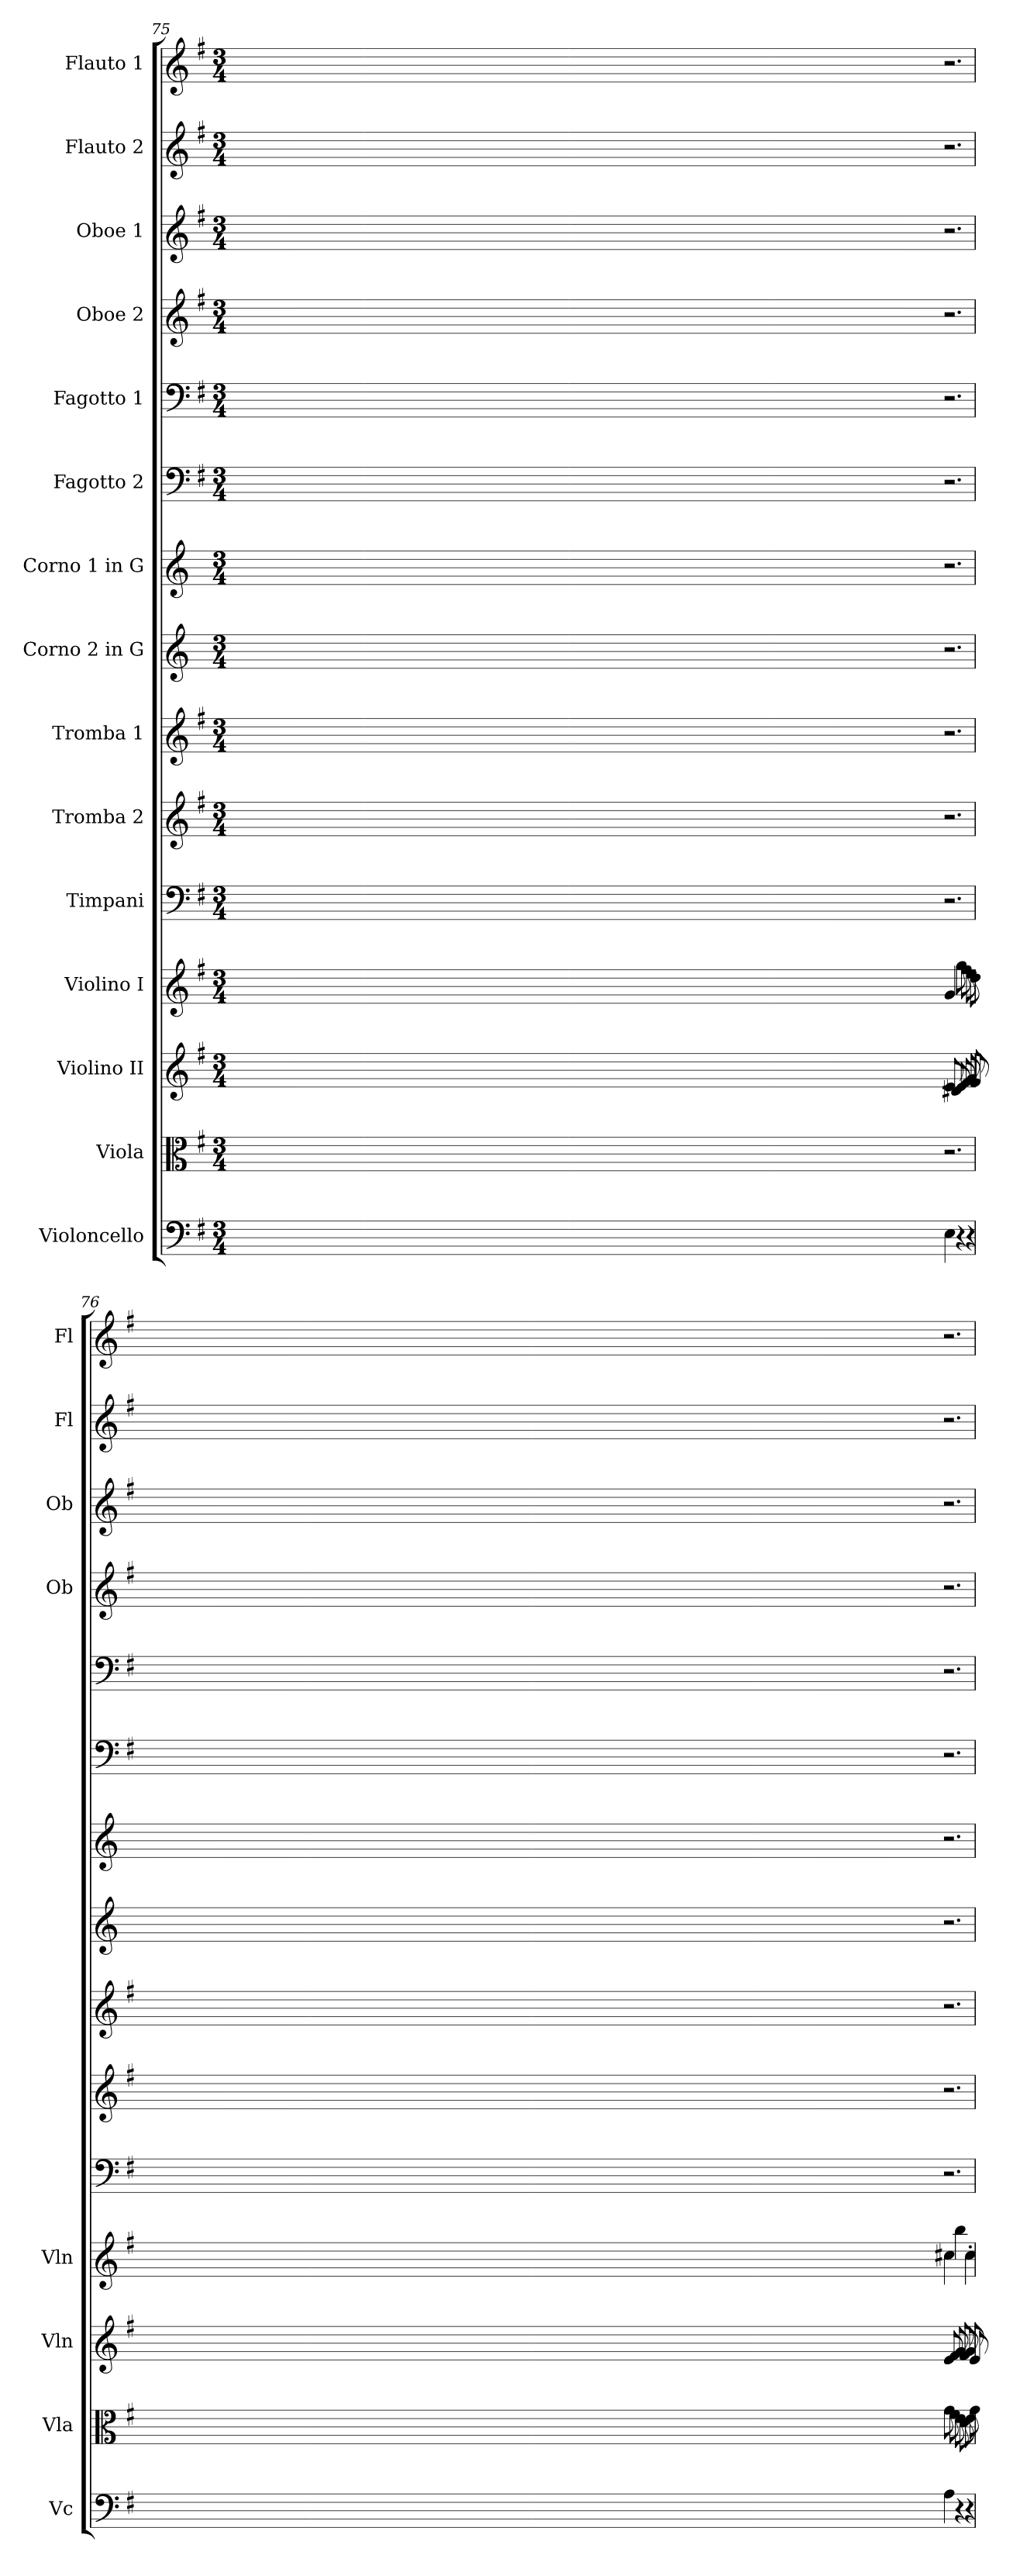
**kern	**kern	**kern	**kern	**kern	**kern	**kern	**kern	**kern	**kern	**kern	**kern	**kern	**kern	**kern
*part15	*part14	*part13	*part12	*part11	*part10	*part9	*part8	*part7	*part6	*part5	*part4	*part3	*part2	*part1
*staff15	*staff14	*staff13	*staff12	*staff11	*staff10	*staff9	*staff8	*staff7	*staff6	*staff5	*staff4	*staff3	*staff2	*staff1
*I"Violoncello	*I"Viola	*I"Violino II	*I"Violino I	*I"Timpani	*I"Tromba 2	*I"Tromba 1	*I"Corno 2 in G	*I"Corno 1 in G	*I"Fagotto 2	*I"Fagotto 1	*I"Oboe 2	*I"Oboe 1	*I"Flauto 2	*I"Flauto 1
*I'Vc	*I'Vla	*I'Vln	*I'Vln	*	*	*	*	*	*	*	*I'Ob	*I'Ob	*I'Fl	*I'Fl
*clefF4	*clefC3	*clefG2	*clefG2	*clefF4	*clefG2	*clefG2	*clefG2	*clefG2	*clefF4	*clefF4	*clefG2	*clefG2	*clefG2	*clefG2
*	*	*	*	*	*ITrd1c2	*ITrd1c2	*ITrd-4c-7	*ITrd-4c-7	*	*	*	*	*	*
*k[f#]	*k[f#]	*k[f#]	*k[f#]	*k[f#]	*k[b-]	*k[b-]	*k[f#]	*k[f#]	*k[f#]	*k[f#]	*k[f#]	*k[f#]	*k[f#]	*k[f#]
*G:	*G:	*G:	*G:	*G:	*F:	*F:	*G:	*G:	*G:	*G:	*G:	*G:	*G:	*G:
*M3/4	*M3/4	*M3/4	*M3/4	*M3/4	*M3/4	*M3/4	*M3/4	*M3/4	*M3/4	*M3/4	*M3/4	*M3/4	*M3/4	*M3/4
=75	=75	=75	=75	=75	=75	=75	=75	=75	=75	=75	=75	=75	=75	=75
1ryy	1ryy	1ryy	1ryy	1ryy	1ryy	1ryy	1ryy	1ryy	1ryy	1ryy	1ryy	1ryy	1ryy	1ryy
1ryy	1ryy	1ryy	1ryy	1ryy	1ryy	1ryy	1ryy	1ryy	1ryy	1ryy	1ryy	1ryy	1ryy	1ryy
1ryy	1ryy	1ryy	1ryy	1ryy	1ryy	1ryy	1ryy	1ryy	1ryy	1ryy	1ryy	1ryy	1ryy	1ryy
1ryy	1ryy	1ryy	1ryy	1ryy	1ryy	1ryy	1ryy	1ryy	1ryy	1ryy	1ryy	1ryy	1ryy	1ryy
1ryy	1ryy	1ryy	1ryy	1ryy	1ryy	1ryy	1ryy	1ryy	1ryy	1ryy	1ryy	1ryy	1ryy	1ryy
1ryy	1ryy	1ryy	1ryy	1ryy	1ryy	1ryy	1ryy	1ryy	1ryy	1ryy	1ryy	1ryy	1ryy	1ryy
1ryy	1ryy	1ryy	1ryy	1ryy	1ryy	1ryy	1ryy	1ryy	1ryy	1ryy	1ryy	1ryy	1ryy	1ryy
1ryy	1ryy	1ryy	1ryy	1ryy	1ryy	1ryy	1ryy	1ryy	1ryy	1ryy	1ryy	1ryy	1ryy	1ryy
1ryy	1ryy	1ryy	1ryy	1ryy	1ryy	1ryy	1ryy	1ryy	1ryy	1ryy	1ryy	1ryy	1ryy	1ryy
1ryy	1ryy	1ryy	1ryy	1ryy	1ryy	1ryy	1ryy	1ryy	1ryy	1ryy	1ryy	1ryy	1ryy	1ryy
1ryy	1ryy	1ryy	1ryy	1ryy	1ryy	1ryy	1ryy	1ryy	1ryy	1ryy	1ryy	1ryy	1ryy	1ryy
1ryy	1ryy	1ryy	1ryy	1ryy	1ryy	1ryy	1ryy	1ryy	1ryy	1ryy	1ryy	1ryy	1ryy	1ryy
1ryy	1ryy	1ryy	1ryy	1ryy	1ryy	1ryy	1ryy	1ryy	1ryy	1ryy	1ryy	1ryy	1ryy	1ryy
1ryy	1ryy	1ryy	1ryy	1ryy	1ryy	1ryy	1ryy	1ryy	1ryy	1ryy	1ryy	1ryy	1ryy	1ryy
1ryy	1ryy	1ryy	1ryy	1ryy	1ryy	1ryy	1ryy	1ryy	1ryy	1ryy	1ryy	1ryy	1ryy	1ryy
1ryy	1ryy	1ryy	1ryy	1ryy	1ryy	1ryy	1ryy	1ryy	1ryy	1ryy	1ryy	1ryy	1ryy	1ryy
1ryy	1ryy	1ryy	1ryy	1ryy	1ryy	1ryy	1ryy	1ryy	1ryy	1ryy	1ryy	1ryy	1ryy	1ryy
1ryy	1ryy	1ryy	1ryy	1ryy	1ryy	1ryy	1ryy	1ryy	1ryy	1ryy	1ryy	1ryy	1ryy	1ryy
1ryy	1ryy	1ryy	1ryy	1ryy	1ryy	1ryy	1ryy	1ryy	1ryy	1ryy	1ryy	1ryy	1ryy	1ryy
1ryy	1ryy	1ryy	1ryy	1ryy	1ryy	1ryy	1ryy	1ryy	1ryy	1ryy	1ryy	1ryy	1ryy	1ryy
1ryy	1ryy	1ryy	1ryy	1ryy	1ryy	1ryy	1ryy	1ryy	1ryy	1ryy	1ryy	1ryy	1ryy	1ryy
1ryy	1ryy	1ryy	1ryy	1ryy	1ryy	1ryy	1ryy	1ryy	1ryy	1ryy	1ryy	1ryy	1ryy	1ryy
1ryy	1ryy	1ryy	1ryy	1ryy	1ryy	1ryy	1ryy	1ryy	1ryy	1ryy	1ryy	1ryy	1ryy	1ryy
1ryy	1ryy	1ryy	1ryy	1ryy	1ryy	1ryy	1ryy	1ryy	1ryy	1ryy	1ryy	1ryy	1ryy	1ryy
1ryy	1ryy	1ryy	1ryy	1ryy	1ryy	1ryy	1ryy	1ryy	1ryy	1ryy	1ryy	1ryy	1ryy	1ryy
1ryy	1ryy	1ryy	1ryy	1ryy	1ryy	1ryy	1ryy	1ryy	1ryy	1ryy	1ryy	1ryy	1ryy	1ryy
1ryy	1ryy	1ryy	1ryy	1ryy	1ryy	1ryy	1ryy	1ryy	1ryy	1ryy	1ryy	1ryy	1ryy	1ryy
1ryy	1ryy	1ryy	1ryy	1ryy	1ryy	1ryy	1ryy	1ryy	1ryy	1ryy	1ryy	1ryy	1ryy	1ryy
1ryy	1ryy	1ryy	1ryy	1ryy	1ryy	1ryy	1ryy	1ryy	1ryy	1ryy	1ryy	1ryy	1ryy	1ryy
1ryy	1ryy	1ryy	1ryy	1ryy	1ryy	1ryy	1ryy	1ryy	1ryy	1ryy	1ryy	1ryy	1ryy	1ryy
1ryy	1ryy	1ryy	1ryy	1ryy	1ryy	1ryy	1ryy	1ryy	1ryy	1ryy	1ryy	1ryy	1ryy	1ryy
1ryy	1ryy	1ryy	1ryy	1ryy	1ryy	1ryy	1ryy	1ryy	1ryy	1ryy	1ryy	1ryy	1ryy	1ryy
1ryy	1ryy	1ryy	1ryy	1ryy	1ryy	1ryy	1ryy	1ryy	1ryy	1ryy	1ryy	1ryy	1ryy	1ryy
1ryy	1ryy	1ryy	1ryy	1ryy	1ryy	1ryy	1ryy	1ryy	1ryy	1ryy	1ryy	1ryy	1ryy	1ryy
1ryy	1ryy	1ryy	1ryy	1ryy	1ryy	1ryy	1ryy	1ryy	1ryy	1ryy	1ryy	1ryy	1ryy	1ryy
1ryy	1ryy	1ryy	1ryy	1ryy	1ryy	1ryy	1ryy	1ryy	1ryy	1ryy	1ryy	1ryy	1ryy	1ryy
1ryy	1ryy	1ryy	1ryy	1ryy	1ryy	1ryy	1ryy	1ryy	1ryy	1ryy	1ryy	1ryy	1ryy	1ryy
1ryy	1ryy	1ryy	1ryy	1ryy	1ryy	1ryy	1ryy	1ryy	1ryy	1ryy	1ryy	1ryy	1ryy	1ryy
1ryy	1ryy	1ryy	1ryy	1ryy	1ryy	1ryy	1ryy	1ryy	1ryy	1ryy	1ryy	1ryy	1ryy	1ryy
1ryy	1ryy	1ryy	1ryy	1ryy	1ryy	1ryy	1ryy	1ryy	1ryy	1ryy	1ryy	1ryy	1ryy	1ryy
1ryy	1ryy	1ryy	1ryy	1ryy	1ryy	1ryy	1ryy	1ryy	1ryy	1ryy	1ryy	1ryy	1ryy	1ryy
1ryy	1ryy	1ryy	1ryy	1ryy	1ryy	1ryy	1ryy	1ryy	1ryy	1ryy	1ryy	1ryy	1ryy	1ryy
1ryy	1ryy	1ryy	1ryy	1ryy	1ryy	1ryy	1ryy	1ryy	1ryy	1ryy	1ryy	1ryy	1ryy	1ryy
1ryy	1ryy	1ryy	1ryy	1ryy	1ryy	1ryy	1ryy	1ryy	1ryy	1ryy	1ryy	1ryy	1ryy	1ryy
1ryy	1ryy	1ryy	1ryy	1ryy	1ryy	1ryy	1ryy	1ryy	1ryy	1ryy	1ryy	1ryy	1ryy	1ryy
1ryy	1ryy	1ryy	1ryy	1ryy	1ryy	1ryy	1ryy	1ryy	1ryy	1ryy	1ryy	1ryy	1ryy	1ryy
1ryy	1ryy	1ryy	1ryy	1ryy	1ryy	1ryy	1ryy	1ryy	1ryy	1ryy	1ryy	1ryy	1ryy	1ryy
1ryy	1ryy	1ryy	1ryy	1ryy	1ryy	1ryy	1ryy	1ryy	1ryy	1ryy	1ryy	1ryy	1ryy	1ryy
1ryy	1ryy	1ryy	1ryy	1ryy	1ryy	1ryy	1ryy	1ryy	1ryy	1ryy	1ryy	1ryy	1ryy	1ryy
1ryy	1ryy	1ryy	1ryy	1ryy	1ryy	1ryy	1ryy	1ryy	1ryy	1ryy	1ryy	1ryy	1ryy	1ryy
1ryy	1ryy	1ryy	1ryy	1ryy	1ryy	1ryy	1ryy	1ryy	1ryy	1ryy	1ryy	1ryy	1ryy	1ryy
1ryy	1ryy	1ryy	1ryy	1ryy	1ryy	1ryy	1ryy	1ryy	1ryy	1ryy	1ryy	1ryy	1ryy	1ryy
1ryy	1ryy	1ryy	1ryy	1ryy	1ryy	1ryy	1ryy	1ryy	1ryy	1ryy	1ryy	1ryy	1ryy	1ryy
1ryy	1ryy	1ryy	1ryy	1ryy	1ryy	1ryy	1ryy	1ryy	1ryy	1ryy	1ryy	1ryy	1ryy	1ryy
1ryy	1ryy	1ryy	1ryy	1ryy	1ryy	1ryy	1ryy	1ryy	1ryy	1ryy	1ryy	1ryy	1ryy	1ryy
1ryy	1ryy	1ryy	1ryy	1ryy	1ryy	1ryy	1ryy	1ryy	1ryy	1ryy	1ryy	1ryy	1ryy	1ryy
4E	2.r	8e	4g	2.r	2.r	2.r	2.r	2.r	2.r	2.r	2.r	2.r	2.r	2.r
.	.	8d#X	.	.	.	.	.	.	.	.	.	.	.	.
4r	.	8e	8gg	.	.	.	.	.	.	.	.	.	.	.
.	.	8f#	8ff#	.	.	.	.	.	.	.	.	.	.	.
4r	.	8g	8ee	.	.	.	.	.	.	.	.	.	.	.
.	.	8f#	8dd	.	.	.	.	.	.	.	.	.	.	.
=76	=76	=76	=76	=76	=76	=76	=76	=76	=76	=76	=76	=76	=76	=76
1ryy	1ryy	1ryy	1ryy	1ryy	1ryy	1ryy	1ryy	1ryy	1ryy	1ryy	1ryy	1ryy	1ryy	1ryy
1ryy	1ryy	1ryy	1ryy	1ryy	1ryy	1ryy	1ryy	1ryy	1ryy	1ryy	1ryy	1ryy	1ryy	1ryy
1ryy	1ryy	1ryy	1ryy	1ryy	1ryy	1ryy	1ryy	1ryy	1ryy	1ryy	1ryy	1ryy	1ryy	1ryy
1ryy	1ryy	1ryy	1ryy	1ryy	1ryy	1ryy	1ryy	1ryy	1ryy	1ryy	1ryy	1ryy	1ryy	1ryy
1ryy	1ryy	1ryy	1ryy	1ryy	1ryy	1ryy	1ryy	1ryy	1ryy	1ryy	1ryy	1ryy	1ryy	1ryy
1ryy	1ryy	1ryy	1ryy	1ryy	1ryy	1ryy	1ryy	1ryy	1ryy	1ryy	1ryy	1ryy	1ryy	1ryy
1ryy	1ryy	1ryy	1ryy	1ryy	1ryy	1ryy	1ryy	1ryy	1ryy	1ryy	1ryy	1ryy	1ryy	1ryy
1ryy	1ryy	1ryy	1ryy	1ryy	1ryy	1ryy	1ryy	1ryy	1ryy	1ryy	1ryy	1ryy	1ryy	1ryy
1ryy	1ryy	1ryy	1ryy	1ryy	1ryy	1ryy	1ryy	1ryy	1ryy	1ryy	1ryy	1ryy	1ryy	1ryy
1ryy	1ryy	1ryy	1ryy	1ryy	1ryy	1ryy	1ryy	1ryy	1ryy	1ryy	1ryy	1ryy	1ryy	1ryy
1ryy	1ryy	1ryy	1ryy	1ryy	1ryy	1ryy	1ryy	1ryy	1ryy	1ryy	1ryy	1ryy	1ryy	1ryy
1ryy	1ryy	1ryy	1ryy	1ryy	1ryy	1ryy	1ryy	1ryy	1ryy	1ryy	1ryy	1ryy	1ryy	1ryy
1ryy	1ryy	1ryy	1ryy	1ryy	1ryy	1ryy	1ryy	1ryy	1ryy	1ryy	1ryy	1ryy	1ryy	1ryy
1ryy	1ryy	1ryy	1ryy	1ryy	1ryy	1ryy	1ryy	1ryy	1ryy	1ryy	1ryy	1ryy	1ryy	1ryy
1ryy	1ryy	1ryy	1ryy	1ryy	1ryy	1ryy	1ryy	1ryy	1ryy	1ryy	1ryy	1ryy	1ryy	1ryy
1ryy	1ryy	1ryy	1ryy	1ryy	1ryy	1ryy	1ryy	1ryy	1ryy	1ryy	1ryy	1ryy	1ryy	1ryy
1ryy	1ryy	1ryy	1ryy	1ryy	1ryy	1ryy	1ryy	1ryy	1ryy	1ryy	1ryy	1ryy	1ryy	1ryy
1ryy	1ryy	1ryy	1ryy	1ryy	1ryy	1ryy	1ryy	1ryy	1ryy	1ryy	1ryy	1ryy	1ryy	1ryy
1ryy	1ryy	1ryy	1ryy	1ryy	1ryy	1ryy	1ryy	1ryy	1ryy	1ryy	1ryy	1ryy	1ryy	1ryy
1ryy	1ryy	1ryy	1ryy	1ryy	1ryy	1ryy	1ryy	1ryy	1ryy	1ryy	1ryy	1ryy	1ryy	1ryy
1ryy	1ryy	1ryy	1ryy	1ryy	1ryy	1ryy	1ryy	1ryy	1ryy	1ryy	1ryy	1ryy	1ryy	1ryy
1ryy	1ryy	1ryy	1ryy	1ryy	1ryy	1ryy	1ryy	1ryy	1ryy	1ryy	1ryy	1ryy	1ryy	1ryy
1ryy	1ryy	1ryy	1ryy	1ryy	1ryy	1ryy	1ryy	1ryy	1ryy	1ryy	1ryy	1ryy	1ryy	1ryy
1ryy	1ryy	1ryy	1ryy	1ryy	1ryy	1ryy	1ryy	1ryy	1ryy	1ryy	1ryy	1ryy	1ryy	1ryy
1ryy	1ryy	1ryy	1ryy	1ryy	1ryy	1ryy	1ryy	1ryy	1ryy	1ryy	1ryy	1ryy	1ryy	1ryy
1ryy	1ryy	1ryy	1ryy	1ryy	1ryy	1ryy	1ryy	1ryy	1ryy	1ryy	1ryy	1ryy	1ryy	1ryy
1ryy	1ryy	1ryy	1ryy	1ryy	1ryy	1ryy	1ryy	1ryy	1ryy	1ryy	1ryy	1ryy	1ryy	1ryy
1ryy	1ryy	1ryy	1ryy	1ryy	1ryy	1ryy	1ryy	1ryy	1ryy	1ryy	1ryy	1ryy	1ryy	1ryy
1ryy	1ryy	1ryy	1ryy	1ryy	1ryy	1ryy	1ryy	1ryy	1ryy	1ryy	1ryy	1ryy	1ryy	1ryy
1ryy	1ryy	1ryy	1ryy	1ryy	1ryy	1ryy	1ryy	1ryy	1ryy	1ryy	1ryy	1ryy	1ryy	1ryy
1ryy	1ryy	1ryy	1ryy	1ryy	1ryy	1ryy	1ryy	1ryy	1ryy	1ryy	1ryy	1ryy	1ryy	1ryy
1ryy	1ryy	1ryy	1ryy	1ryy	1ryy	1ryy	1ryy	1ryy	1ryy	1ryy	1ryy	1ryy	1ryy	1ryy
1ryy	1ryy	1ryy	1ryy	1ryy	1ryy	1ryy	1ryy	1ryy	1ryy	1ryy	1ryy	1ryy	1ryy	1ryy
1ryy	1ryy	1ryy	1ryy	1ryy	1ryy	1ryy	1ryy	1ryy	1ryy	1ryy	1ryy	1ryy	1ryy	1ryy
1ryy	1ryy	1ryy	1ryy	1ryy	1ryy	1ryy	1ryy	1ryy	1ryy	1ryy	1ryy	1ryy	1ryy	1ryy
1ryy	1ryy	1ryy	1ryy	1ryy	1ryy	1ryy	1ryy	1ryy	1ryy	1ryy	1ryy	1ryy	1ryy	1ryy
1ryy	1ryy	1ryy	1ryy	1ryy	1ryy	1ryy	1ryy	1ryy	1ryy	1ryy	1ryy	1ryy	1ryy	1ryy
1ryy	1ryy	1ryy	1ryy	1ryy	1ryy	1ryy	1ryy	1ryy	1ryy	1ryy	1ryy	1ryy	1ryy	1ryy
1ryy	1ryy	1ryy	1ryy	1ryy	1ryy	1ryy	1ryy	1ryy	1ryy	1ryy	1ryy	1ryy	1ryy	1ryy
1ryy	1ryy	1ryy	1ryy	1ryy	1ryy	1ryy	1ryy	1ryy	1ryy	1ryy	1ryy	1ryy	1ryy	1ryy
1ryy	1ryy	1ryy	1ryy	1ryy	1ryy	1ryy	1ryy	1ryy	1ryy	1ryy	1ryy	1ryy	1ryy	1ryy
1ryy	1ryy	1ryy	1ryy	1ryy	1ryy	1ryy	1ryy	1ryy	1ryy	1ryy	1ryy	1ryy	1ryy	1ryy
1ryy	1ryy	1ryy	1ryy	1ryy	1ryy	1ryy	1ryy	1ryy	1ryy	1ryy	1ryy	1ryy	1ryy	1ryy
1ryy	1ryy	1ryy	1ryy	1ryy	1ryy	1ryy	1ryy	1ryy	1ryy	1ryy	1ryy	1ryy	1ryy	1ryy
1ryy	1ryy	1ryy	1ryy	1ryy	1ryy	1ryy	1ryy	1ryy	1ryy	1ryy	1ryy	1ryy	1ryy	1ryy
1ryy	1ryy	1ryy	1ryy	1ryy	1ryy	1ryy	1ryy	1ryy	1ryy	1ryy	1ryy	1ryy	1ryy	1ryy
1ryy	1ryy	1ryy	1ryy	1ryy	1ryy	1ryy	1ryy	1ryy	1ryy	1ryy	1ryy	1ryy	1ryy	1ryy
1ryy	1ryy	1ryy	1ryy	1ryy	1ryy	1ryy	1ryy	1ryy	1ryy	1ryy	1ryy	1ryy	1ryy	1ryy
1ryy	1ryy	1ryy	1ryy	1ryy	1ryy	1ryy	1ryy	1ryy	1ryy	1ryy	1ryy	1ryy	1ryy	1ryy
1ryy	1ryy	1ryy	1ryy	1ryy	1ryy	1ryy	1ryy	1ryy	1ryy	1ryy	1ryy	1ryy	1ryy	1ryy
1ryy	1ryy	1ryy	1ryy	1ryy	1ryy	1ryy	1ryy	1ryy	1ryy	1ryy	1ryy	1ryy	1ryy	1ryy
1ryy	1ryy	1ryy	1ryy	1ryy	1ryy	1ryy	1ryy	1ryy	1ryy	1ryy	1ryy	1ryy	1ryy	1ryy
1ryy	1ryy	1ryy	1ryy	1ryy	1ryy	1ryy	1ryy	1ryy	1ryy	1ryy	1ryy	1ryy	1ryy	1ryy
1ryy	1ryy	1ryy	1ryy	1ryy	1ryy	1ryy	1ryy	1ryy	1ryy	1ryy	1ryy	1ryy	1ryy	1ryy
1ryy	1ryy	1ryy	1ryy	1ryy	1ryy	1ryy	1ryy	1ryy	1ryy	1ryy	1ryy	1ryy	1ryy	1ryy
1ryy	1ryy	1ryy	1ryy	1ryy	1ryy	1ryy	1ryy	1ryy	1ryy	1ryy	1ryy	1ryy	1ryy	1ryy
2.ryy	2.ryy	2.ryy	2.ryy	2.ryy	2.ryy	2.ryy	2.ryy	2.ryy	2.ryy	2.ryy	2.ryy	2.ryy	2.ryy	2.ryy
4A	8g	8e	4cc#X	2.r	2.r	2.r	2.r	2.r	2.r	2.r	2.r	2.r	2.r	2.r
.	8f#	8f#	.	.	.	.	.	.	.	.	.	.	.	.
4r	8e	8g	4bb	.	.	.	.	.	.	.	.	.	.	.
.	8d	8f#	.	.	.	.	.	.	.	.	.	.	.	.
4r	8e	8g	4cc#'	.	.	.	.	.	.	.	.	.	.	.
.	8g	8e	.	.	.	.	.	.	.	.	.	.	.	.
=	=	=	=	=	=	=	=	=	=	=	=	=	=	=
*-	*-	*-	*-	*-	*-	*-	*-	*-	*-	*-	*-	*-	*-	*-
